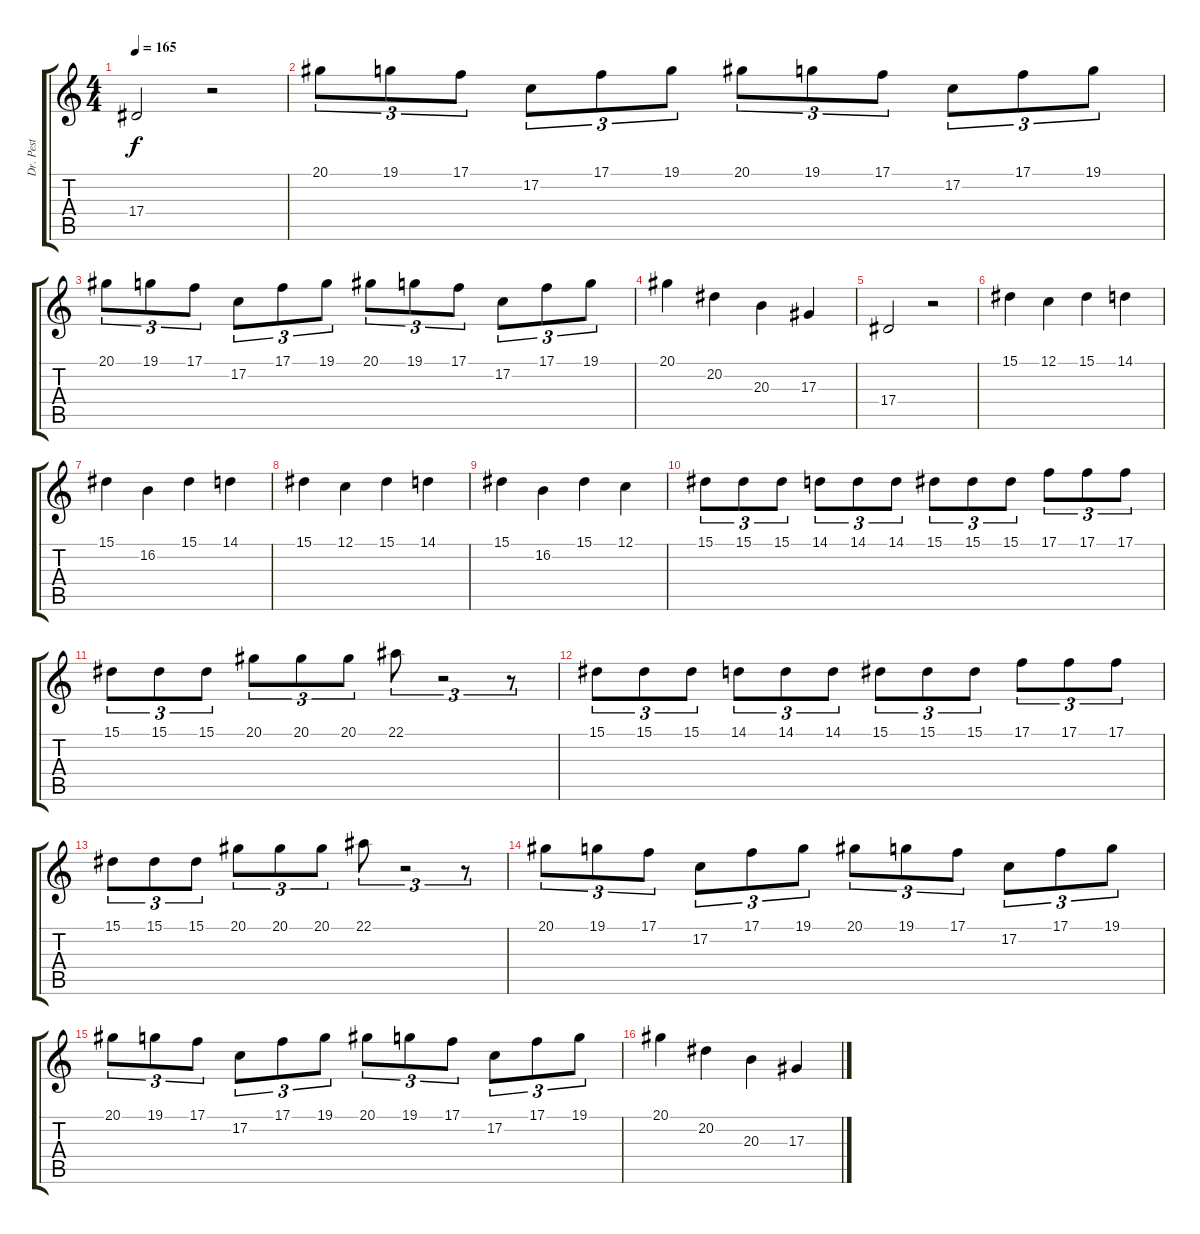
\track ("Dr. Pest" "Dr. Pest") {instrument brightacousticpiano}
\staff {score tabs}
\tuning (C4 G3 Eb3 Bb2 F2 C2) {hide}
\ts (4 4)
\tempo 165
\clef g2
\ks c
17.4.2{dy f} r.2 |
20.1.8{tu (3 2)} 19.1.8{tu (3 2)} 17.1.8{tu (3 2)} 17.2.8{tu (3 2)} 17.1.8{tu (3 2)} 19.1.8{tu (3 2)} 20.1.8{tu (3 2)} 19.1.8{tu (3 2)} 17.1.8{tu (3 2)} 17.2.8{tu (3 2)} 17.1.8{tu (3 2)} 19.1.8{tu (3 2)} |
20.1.8{tu (3 2)} 19.1.8{tu (3 2)} 17.1.8{tu (3 2)} 17.2.8{tu (3 2)} 17.1.8{tu (3 2)} 19.1.8{tu (3 2)} 20.1.8{tu (3 2)} 19.1.8{tu (3 2)} 17.1.8{tu (3 2)} 17.2.8{tu (3 2)} 17.1.8{tu (3 2)} 19.1.8{tu (3 2)} |
20.1.4 20.2.4 20.3.4 17.3.4 |
17.4.2 r.2 |
15.1.4 12.1.4 15.1.4 14.1.4 |
15.1.4 16.2.4 15.1.4 14.1.4 |
15.1.4 12.1.4 15.1.4 14.1.4 |
15.1.4 16.2.4 15.1.4 12.1.4 |
15.1.8{tu (3 2)} 15.1.8{tu (3 2)} 15.1.8{tu (3 2)} 14.1.8{tu (3 2)} 14.1.8{tu (3 2)} 14.1.8{tu (3 2)} 15.1.8{tu (3 2)} 15.1.8{tu (3 2)} 15.1.8{tu (3 2)} 17.1.8{tu (3 2)} 17.1.8{tu (3 2)} 17.1.8{tu (3 2)} |
15.1.8{tu (3 2)} 15.1.8{tu (3 2)} 15.1.8{tu (3 2)} 20.1.8{tu (3 2)} 20.1.8{tu (3 2)} 20.1.8{tu (3 2)} 22.1.8{tu (3 2)} r.2{tu (3 2)} r.8{tu (3 2)} |
15.1.8{tu (3 2)} 15.1.8{tu (3 2)} 15.1.8{tu (3 2)} 14.1.8{tu (3 2)} 14.1.8{tu (3 2)} 14.1.8{tu (3 2)} 15.1.8{tu (3 2)} 15.1.8{tu (3 2)} 15.1.8{tu (3 2)} 17.1.8{tu (3 2)} 17.1.8{tu (3 2)} 17.1.8{tu (3 2)} |
15.1.8{tu (3 2)} 15.1.8{tu (3 2)} 15.1.8{tu (3 2)} 20.1.8{tu (3 2)} 20.1.8{tu (3 2)} 20.1.8{tu (3 2)} 22.1.8{tu (3 2)} r.2{tu (3 2)} r.8{tu (3 2)} |
20.1.8{tu (3 2)} 19.1.8{tu (3 2)} 17.1.8{tu (3 2)} 17.2.8{tu (3 2)} 17.1.8{tu (3 2)} 19.1.8{tu (3 2)} 20.1.8{tu (3 2)} 19.1.8{tu (3 2)} 17.1.8{tu (3 2)} 17.2.8{tu (3 2)} 17.1.8{tu (3 2)} 19.1.8{tu (3 2)} |
20.1.8{tu (3 2)} 19.1.8{tu (3 2)} 17.1.8{tu (3 2)} 17.2.8{tu (3 2)} 17.1.8{tu (3 2)} 19.1.8{tu (3 2)} 20.1.8{tu (3 2)} 19.1.8{tu (3 2)} 17.1.8{tu (3 2)} 17.2.8{tu (3 2)} 17.1.8{tu (3 2)} 19.1.8{tu (3 2)} |
20.1.4 20.2.4 20.3.4 17.3.4
